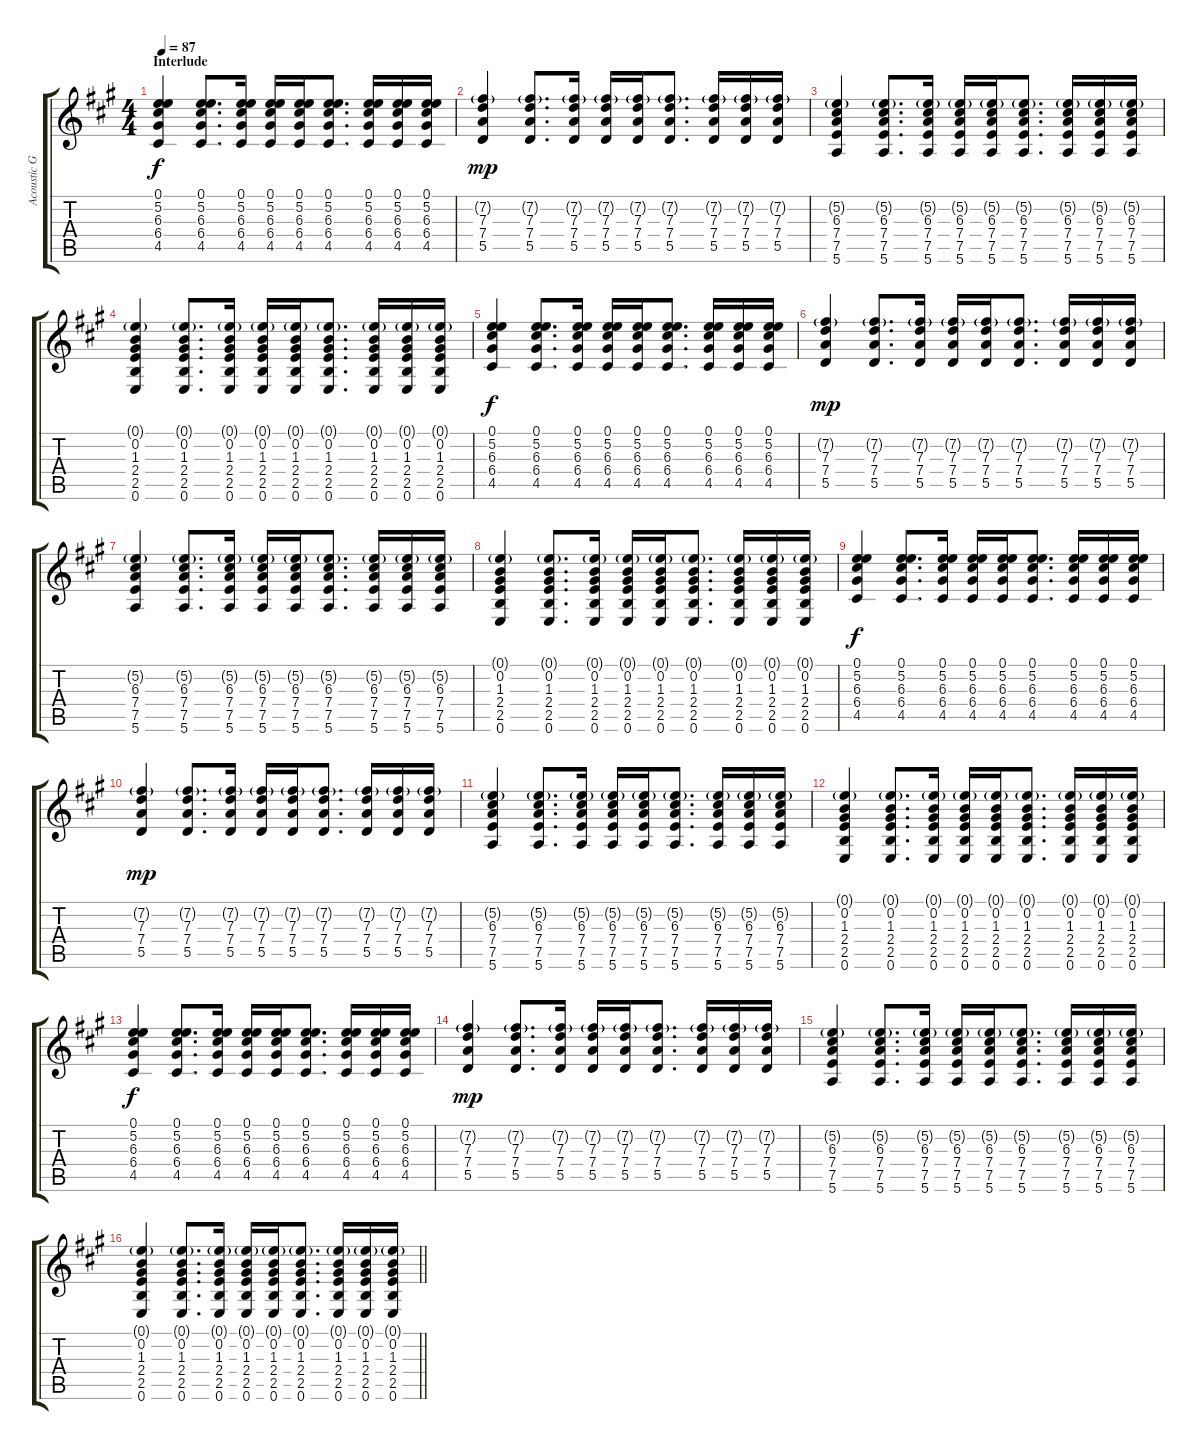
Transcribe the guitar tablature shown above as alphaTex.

\track ("Acoustic Guitar" "Acoustic G") {instrument electricguitarmuted}
\staff {score tabs}
\tuning (E4 B3 G3 D3 A2 E2) {hide}
\ts (4 4)
\section ("" "Interlude")
\tempo 87
\clef g2
\ks a
(0.1 5.2 6.3 6.4 4.5).4{dy f instrument acousticguitarsteel} (0.1 5.2 6.3 6.4 4.5).8{d} (0.1 5.2 6.3 6.4 4.5).16 (0.1 5.2 6.3 6.4 4.5).16 (0.1 5.2 6.3 6.4 4.5).16 (0.1 5.2 6.3 6.4 4.5).8{d} (0.1 5.2 6.3 6.4 4.5).16 (0.1 5.2 6.3 6.4 4.5).16 (0.1 5.2 6.3 6.4 4.5).16 |
(7.2{g} 7.3 7.4 5.5).4{dy mp} (7.2{g} 7.3 7.4 5.5).8{d} (7.2{g} 7.3 7.4 5.5).16 (7.2{g} 7.3 7.4 5.5).16 (7.2{g} 7.3 7.4 5.5).16 (7.2{g} 7.3 7.4 5.5).8{d} (7.2{g} 7.3 7.4 5.5).16 (7.2{g} 7.3 7.4 5.5).16 (7.2{g} 7.3 7.4 5.5).16 |
(5.2{g} 6.3 7.4 7.5 5.6).4 (5.2{g} 6.3 7.4 7.5 5.6).8{d} (5.2{g} 6.3 7.4 7.5 5.6).16 (5.2{g} 6.3 7.4 7.5 5.6).16 (5.2{g} 6.3 7.4 7.5 5.6).16 (5.2{g} 6.3 7.4 7.5 5.6).8{d} (5.2{g} 6.3 7.4 7.5 5.6).16 (5.2{g} 6.3 7.4 7.5 5.6).16 (5.2{g} 6.3 7.4 7.5 5.6).16 |
(0.1{g} 0.2 1.3 2.4 2.5 0.6).4 (0.1{g} 0.2 1.3 2.4 2.5 0.6).8{d} (0.1{g} 0.2 1.3 2.4 2.5 0.6).16 (0.1{g} 0.2 1.3 2.4 2.5 0.6).16 (0.1{g} 0.2 1.3 2.4 2.5 0.6).16 (0.1{g} 0.2 1.3 2.4 2.5 0.6).8{d} (0.1{g} 0.2 1.3 2.4 2.5 0.6).16 (0.1{g} 0.2 1.3 2.4 2.5 0.6).16 (0.1{g} 0.2 1.3 2.4 2.5 0.6).16 |
(0.1 5.2 6.3 6.4 4.5).4{dy f} (0.1 5.2 6.3 6.4 4.5).8{d} (0.1 5.2 6.3 6.4 4.5).16 (0.1 5.2 6.3 6.4 4.5).16 (0.1 5.2 6.3 6.4 4.5).16 (0.1 5.2 6.3 6.4 4.5).8{d} (0.1 5.2 6.3 6.4 4.5).16 (0.1 5.2 6.3 6.4 4.5).16 (0.1 5.2 6.3 6.4 4.5).16 |
(7.2{g} 7.3 7.4 5.5).4{dy mp} (7.2{g} 7.3 7.4 5.5).8{d} (7.2{g} 7.3 7.4 5.5).16 (7.2{g} 7.3 7.4 5.5).16 (7.2{g} 7.3 7.4 5.5).16 (7.2{g} 7.3 7.4 5.5).8{d} (7.2{g} 7.3 7.4 5.5).16 (7.2{g} 7.3 7.4 5.5).16 (7.2{g} 7.3 7.4 5.5).16 |
(5.2{g} 6.3 7.4 7.5 5.6).4 (5.2{g} 6.3 7.4 7.5 5.6).8{d} (5.2{g} 6.3 7.4 7.5 5.6).16 (5.2{g} 6.3 7.4 7.5 5.6).16 (5.2{g} 6.3 7.4 7.5 5.6).16 (5.2{g} 6.3 7.4 7.5 5.6).8{d} (5.2{g} 6.3 7.4 7.5 5.6).16 (5.2{g} 6.3 7.4 7.5 5.6).16 (5.2{g} 6.3 7.4 7.5 5.6).16 |
(0.1{g} 0.2 1.3 2.4 2.5 0.6).4 (0.1{g} 0.2 1.3 2.4 2.5 0.6).8{d} (0.1{g} 0.2 1.3 2.4 2.5 0.6).16 (0.1{g} 0.2 1.3 2.4 2.5 0.6).16 (0.1{g} 0.2 1.3 2.4 2.5 0.6).16 (0.1{g} 0.2 1.3 2.4 2.5 0.6).8{d} (0.1{g} 0.2 1.3 2.4 2.5 0.6).16 (0.1{g} 0.2 1.3 2.4 2.5 0.6).16 (0.1{g} 0.2 1.3 2.4 2.5 0.6).16 |
(0.1 5.2 6.3 6.4 4.5).4{dy f} (0.1 5.2 6.3 6.4 4.5).8{d} (0.1 5.2 6.3 6.4 4.5).16 (0.1 5.2 6.3 6.4 4.5).16 (0.1 5.2 6.3 6.4 4.5).16 (0.1 5.2 6.3 6.4 4.5).8{d} (0.1 5.2 6.3 6.4 4.5).16 (0.1 5.2 6.3 6.4 4.5).16 (0.1 5.2 6.3 6.4 4.5).16 |
(7.2{g} 7.3 7.4 5.5).4{dy mp} (7.2{g} 7.3 7.4 5.5).8{d} (7.2{g} 7.3 7.4 5.5).16 (7.2{g} 7.3 7.4 5.5).16 (7.2{g} 7.3 7.4 5.5).16 (7.2{g} 7.3 7.4 5.5).8{d} (7.2{g} 7.3 7.4 5.5).16 (7.2{g} 7.3 7.4 5.5).16 (7.2{g} 7.3 7.4 5.5).16 |
(5.2{g} 6.3 7.4 7.5 5.6).4 (5.2{g} 6.3 7.4 7.5 5.6).8{d} (5.2{g} 6.3 7.4 7.5 5.6).16 (5.2{g} 6.3 7.4 7.5 5.6).16 (5.2{g} 6.3 7.4 7.5 5.6).16 (5.2{g} 6.3 7.4 7.5 5.6).8{d} (5.2{g} 6.3 7.4 7.5 5.6).16 (5.2{g} 6.3 7.4 7.5 5.6).16 (5.2{g} 6.3 7.4 7.5 5.6).16 |
(0.1{g} 0.2 1.3 2.4 2.5 0.6).4 (0.1{g} 0.2 1.3 2.4 2.5 0.6).8{d} (0.1{g} 0.2 1.3 2.4 2.5 0.6).16 (0.1{g} 0.2 1.3 2.4 2.5 0.6).16 (0.1{g} 0.2 1.3 2.4 2.5 0.6).16 (0.1{g} 0.2 1.3 2.4 2.5 0.6).8{d} (0.1{g} 0.2 1.3 2.4 2.5 0.6).16 (0.1{g} 0.2 1.3 2.4 2.5 0.6).16 (0.1{g} 0.2 1.3 2.4 2.5 0.6).16 |
(0.1 5.2 6.3 6.4 4.5).4{dy f} (0.1 5.2 6.3 6.4 4.5).8{d} (0.1 5.2 6.3 6.4 4.5).16 (0.1 5.2 6.3 6.4 4.5).16 (0.1 5.2 6.3 6.4 4.5).16 (0.1 5.2 6.3 6.4 4.5).8{d} (0.1 5.2 6.3 6.4 4.5).16 (0.1 5.2 6.3 6.4 4.5).16 (0.1 5.2 6.3 6.4 4.5).16 |
(7.2{g} 7.3 7.4 5.5).4{dy mp} (7.2{g} 7.3 7.4 5.5).8{d} (7.2{g} 7.3 7.4 5.5).16 (7.2{g} 7.3 7.4 5.5).16 (7.2{g} 7.3 7.4 5.5).16 (7.2{g} 7.3 7.4 5.5).8{d} (7.2{g} 7.3 7.4 5.5).16 (7.2{g} 7.3 7.4 5.5).16 (7.2{g} 7.3 7.4 5.5).16 |
(5.2{g} 6.3 7.4 7.5 5.6).4 (5.2{g} 6.3 7.4 7.5 5.6).8{d} (5.2{g} 6.3 7.4 7.5 5.6).16 (5.2{g} 6.3 7.4 7.5 5.6).16 (5.2{g} 6.3 7.4 7.5 5.6).16 (5.2{g} 6.3 7.4 7.5 5.6).8{d} (5.2{g} 6.3 7.4 7.5 5.6).16 (5.2{g} 6.3 7.4 7.5 5.6).16 (5.2{g} 6.3 7.4 7.5 5.6).16 |
\barLineRight lightlight
(0.1{g} 0.2 1.3 2.4 2.5 0.6).4 (0.1{g} 0.2 1.3 2.4 2.5 0.6).8{d} (0.1{g} 0.2 1.3 2.4 2.5 0.6).16 (0.1{g} 0.2 1.3 2.4 2.5 0.6).16 (0.1{g} 0.2 1.3 2.4 2.5 0.6).16 (0.1{g} 0.2 1.3 2.4 2.5 0.6).8{d} (0.1{g} 0.2 1.3 2.4 2.5 0.6).16 (0.1{g} 0.2 1.3 2.4 2.5 0.6).16 (0.1{g} 0.2 1.3 2.4 2.5 0.6).16
